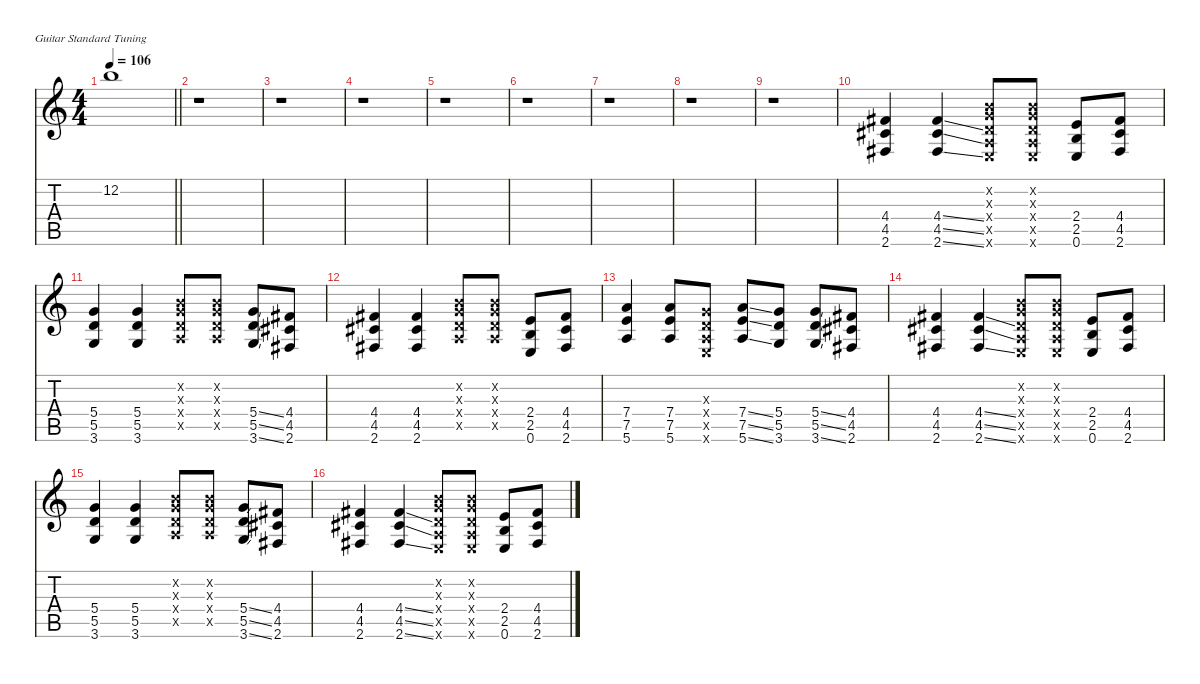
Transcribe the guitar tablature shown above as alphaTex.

\defaultSystemsLayout 4
\hideDynamics
\bracketExtendMode nobrackets
\singleTrackTrackNamePolicy hidden
\multiTrackTrackNamePolicy hidden
\otherSystemsTrackNameOrientation horizontal
\track ("Kirk Hammett" "dist.guit.") {defaultSystemsLayout 8 instrument distortionguitar}
\staff {score tabs}
\tuning (E4 B3 G3 D3 A2 E2)
\ts (4 4)
\tempo 106
\clef g2
\barLineRight lightlight
\ks c
12.2{t}.1{dy f beam Down} |
r.1{beam Down} |
r.1{beam Down} |
r.1{beam Down} |
r.1{beam Down} |
r.1{beam Down} |
r.1{beam Down} |
r.1{beam Down} |
r.1{beam Down} |
(4.4{acc #} 4.5{acc #} 2.6{acc #}).4{beam Up} (4.4{ss acc #} 4.5{ss acc #} 2.6{ss acc #}).4{beam Up} (0.2{x} 0.3{x} 0.4{x} 0.5{x} 0.6{x}).8{beam Up} (0.2{x} 0.3{x} 0.4{x} 0.5{x} 0.6{x}).8{beam Up} (2.4 2.5 0.6).8{beam Up} (4.4{acc #} 4.5{acc #} 2.6{acc #}).8{beam Up} |
(5.4 5.5 3.6).4{beam Up} (5.4 5.5 3.6).4{beam Up} (0.2{x} 0.3{x} 0.4{x} 0.5{x}).8{beam Up} (0.2{x} 0.3{x} 0.4{x} 0.5{x}).8{beam Up} (5.4{ss} 5.5{ss} 3.6{ss}).8{beam Up} (4.4{acc #} 4.5{acc #} 2.6{acc #}).8{beam Up} |
(4.4{acc #} 4.5{acc #} 2.6{acc #}).4{beam Up} (4.4{acc #} 4.5{acc #} 2.6{acc #}).4{beam Up} (0.2{x} 0.3{x} 0.4{x} 0.5{x}).8{beam Up} (0.2{x} 0.3{x} 0.4{x} 0.5{x}).8{beam Up} (2.4 2.5 0.6).8{beam Up} (4.4{acc #} 4.5{acc #} 2.6{acc #}).8{beam Up} |
(7.4 7.5 5.6).4{beam Up} (7.4 7.5 5.6).8{beam Up} (0.3{x} 0.4{x} 0.5{x} 0.6{x}).8{beam Up} (7.4{ss} 7.5{ss} 5.6{ss}).8{beam Up} (5.4 5.5 3.6).8{beam Up} (5.4{ss} 5.5{ss} 3.6{ss}).8{beam Up} (4.4{acc #} 4.5{acc #} 2.6{acc #}).8{beam Up} |
(4.4{acc #} 4.5{acc #} 2.6{acc #}).4{beam Up} (4.4{ss acc #} 4.5{ss acc #} 2.6{ss acc #}).4{beam Up} (0.2{x} 0.3{x} 0.4{x} 0.5{x} 0.6{x}).8{beam Up} (0.2{x} 0.3{x} 0.4{x} 0.5{x} 0.6{x}).8{beam Up} (2.4 2.5 0.6).8{beam Up} (4.4{acc #} 4.5{acc #} 2.6{acc #}).8{beam Up} |
(5.4 5.5 3.6).4{beam Up} (5.4 5.5 3.6).4{beam Up} (0.2{x} 0.3{x} 0.4{x} 0.5{x}).8{beam Up} (0.2{x} 0.3{x} 0.4{x} 0.5{x}).8{beam Up} (5.4{ss} 5.5{ss} 3.6{ss}).8{beam Up} (4.4{acc #} 4.5{acc #} 2.6{acc #}).8{beam Up} |
(4.4{acc #} 4.5{acc #} 2.6{acc #}).4{beam Up} (4.4{ss acc #} 4.5{ss acc #} 2.6{ss acc #}).4{beam Up} (0.2{x} 0.3{x} 0.4{x} 0.5{x} 0.6{x}).8{beam Up} (0.2{x} 0.3{x} 0.4{x} 0.5{x} 0.6{x}).8{beam Up} (2.4 2.5 0.6).8{beam Up} (4.4{acc #} 4.5{acc #} 2.6{acc #}).8{beam Up}
